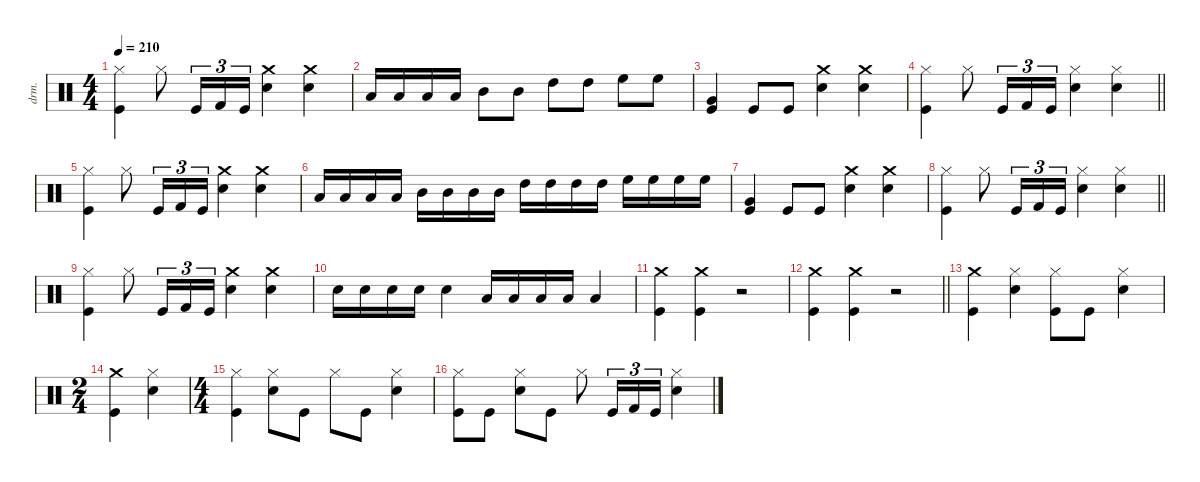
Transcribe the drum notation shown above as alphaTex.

\defaultSystemsLayout 4
\hideDynamics
\bracketExtendMode nobrackets
\otherSystemsTrackNameOrientation horizontal
\track ("Lars Ulrich" "drm.") {instrument percussion}
\staff {score}
\articulation defaults
\ts (4 4)
\tempo 210
\clef neutral
\ks c
("Hi-Hat (closed)" "Kick (hit)").4{dy fff} "Hi-Hat (closed)".8 "Kick (hit)".16{tu (3 2)} "Kick (hit) 2".16{tu (3 2)} "Kick (hit)".16{tu (3 2)} ("Crash medium (hit)" "Snare (hit) 2").4 ("Crash medium (hit)" "Snare (hit) 2").4 |
"Low Tom (hit)".16 "Low Tom (hit)".16 "Low Tom (hit)".16 "Low Tom (hit)".16 "Mid Tom (hit)".8 "Mid Tom (hit)".8 "High Tom (hit)".8 "High Tom (hit)".8 "High Floor Tom (hit)".8 "High Floor Tom (hit)".8 |
("Kick (hit)" "Very Low Tom (hit)").4 "Kick (hit)".8 "Kick (hit)".8 ("Crash medium (hit)" "Snare (hit) 2").4 ("Snare (hit) 2" "Crash medium (hit)").4 |
\barLineRight lightlight
("Kick (hit)" "Hi-Hat (closed)").4 "Hi-Hat (closed)".8 "Kick (hit)".16{tu (3 2)} "Kick (hit) 2".16{tu (3 2)} "Kick (hit)".16{tu (3 2)} ("Snare (hit) 2" "Hi-Hat (closed)").4 ("Snare (hit) 2" "Hi-Hat (closed)").4 |
("Hi-Hat (closed)" "Kick (hit)").4 "Hi-Hat (closed)".8 "Kick (hit)".16{tu (3 2)} "Kick (hit) 2".16{tu (3 2)} "Kick (hit)".16{tu (3 2)} ("Crash medium (hit)" "Snare (hit) 2").4 ("Crash medium (hit)" "Snare (hit) 2").4 |
"Low Tom (hit)".16 "Low Tom (hit)".16 "Low Tom (hit)".16 "Low Tom (hit)".16 "Mid Tom (hit)".16 "Mid Tom (hit)".16 "Mid Tom (hit)".16 "Mid Tom (hit)".16 "High Tom (hit)".16 "High Tom (hit)".16 "High Tom (hit)".16 "High Tom (hit)".16 "High Floor Tom (hit)".16 "High Floor Tom (hit)".16 "High Floor Tom (hit)".16 "High Floor Tom (hit)".16 |
("Kick (hit)" "Very Low Tom (hit)").4 "Kick (hit)".8 "Kick (hit)".8 ("Crash medium (hit)" "Snare (hit) 2").4 ("Crash medium (hit)" "Snare (hit) 2").4 |
\barLineRight lightlight
("Kick (hit)" "Hi-Hat (closed)").4 "Hi-Hat (closed)".8 "Kick (hit)".16{tu (3 2)} "Kick (hit) 2".16{tu (3 2)} "Kick (hit)".16{tu (3 2)} ("Snare (hit) 2" "Hi-Hat (closed)").4 ("Hi-Hat (closed)" "Snare (hit) 2").4 |
("Hi-Hat (closed)" "Kick (hit)").4 "Hi-Hat (closed)".8 "Kick (hit)".16{tu (3 2)} "Kick (hit) 2".16{tu (3 2)} "Kick (hit)".16{tu (3 2)} ("Crash medium (hit)" "Snare (hit) 2").4 ("Crash medium (hit)" "Snare (hit) 2").4 |
"Snare (hit) 2".16 "Snare (hit) 2".16 "Snare (hit) 2".16 "Snare (hit) 2".16 "Snare (hit) 2".4 "Low Tom (hit)".16 "Low Tom (hit)".16 "Low Tom (hit)".16 "Low Tom (hit)".16 "Low Tom (hit)".4 |
("Kick (hit)" "Crash medium (hit)").4 ("Crash medium (hit)" "Kick (hit)").4 r.2 |
\barLineRight lightlight
("Kick (hit)" "Crash medium (hit)").4 ("Crash medium (hit)" "Kick (hit)").4 r.2 |
("Kick (hit)" "Crash medium (hit)").4 ("Snare (hit) 2" "Hi-Hat (closed)").4 ("Kick (hit)" "Hi-Hat (closed)").8 "Kick (hit)".8 ("Snare (hit) 2" "Hi-Hat (closed)").4 |
\ts (2 4)
\beaming (8 2 2 2 2)
("Kick (hit)" "Crash medium (hit)").4 ("Hi-Hat (closed)" "Snare (hit) 2").4 |
\ts (4 4)
\beaming (8 2 2 2 2)
("Kick (hit)" "Hi-Hat (closed)").4 ("Snare (hit) 2" "Hi-Hat (closed)").8 "Kick (hit)".8 "Hi-Hat (closed)".8 "Kick (hit)".8 ("Snare (hit) 2" "Hi-Hat (closed)").4 |
("Hi-Hat (closed)" "Kick (hit)").8 "Kick (hit)".8 ("Snare (hit) 2" "Hi-Hat (closed)").8 "Kick (hit)".8 "Hi-Hat (closed)".8 "Kick (hit)".16{tu (3 2)} "Kick (hit) 2".16{tu (3 2)} "Kick (hit)".16{tu (3 2)} ("Snare (hit) 2" "Hi-Hat (closed)").4
